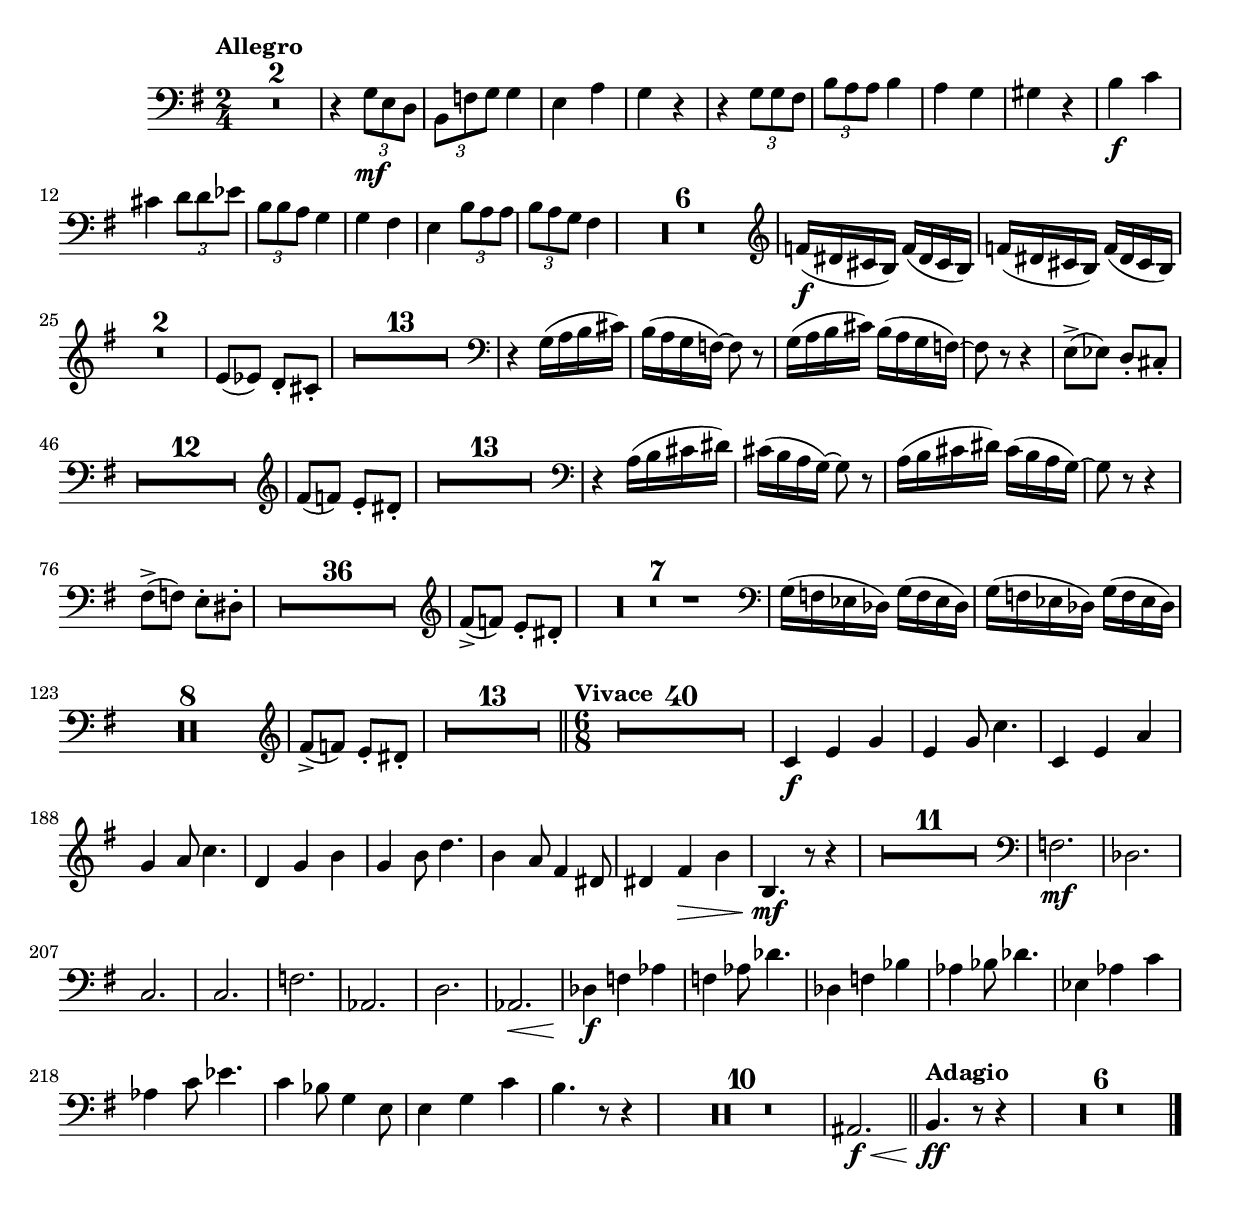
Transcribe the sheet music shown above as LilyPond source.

\version "2.12.0"
\score {  
    \relative c {
    \compressFullBarRests
    \clef bass
    %barkeysig: 
    \key g \major 
    %bartimesig: 
    \time 2/4 
    \tempo "Allegro" 
    R2 *2  | % 
    r4 \times 2/3{g'8 \mf e d  }      | % 3
    \times 2/3{b f' g } g4      | % 4
    e a      | % 5
    g r      | % 6
    r \times 2/3{g8 g fis  }      | % 7
    \times 2/3{b a a  } b4      | % 8
    a g      | % 9
    gis r      | % 10
    b \f c      | % 11
    cis \times 2/3{d8 d ees  }      | % 12
    \times 2/3{b b a  } g4      | % 13
    g fis      | % 14
    e \times 2/3{b'8 a a  }      | % 15
    \times 2/3{b a g  } fis4      | % 16
    R2 *6  | % 
    \clef treble
         | % 22
    f'16( \f dis cis b) f'( dis cis b)      | % 23
    f'( dis cis b) f'( dis cis b)      | % 24
    R2 *2  | % 
    e8( ees) d-.  cis-.       | % 27
    R2 *13  | % 
    \clef bass
         | % 40
    r4 g16( a b cis)      | % 41
    b( a g f~) f8 r      | % 42
    g16( a b cis) b( a g f~)      | % 43
    f8 r r4      | % 44
    e8-> ( ees) d-.  cis-.       | % 45
    R2 *12  | % 
    \clef treble
         | % 57
    fis'8( f) e-.  dis-.       | % 58
    R2 *13  | % 
    \clef bass
         | % 71
    r4 a16( b cis dis)      | % 72
    cis( b a g~) g8 r      | % 73
    a16( b cis dis) cis( b a g~)      | % 74
    g8 r r4      | % 75
    fis8-> ( f) e-.  dis-.       | % 76
    R2 *36  | % 
    \clef treble
         | % 112
    fis'8-> ( f) e-.  dis-.       | % 113
    R2 *7  | % 
    \clef bass
         | % 120
    g,16( f ees des) g( f ees des)      | % 121
    g( f ees des) g( f ees des)      | % 122
    R2 *8  | % 
    \clef treble
         | % 130
    fis'8-> ( f) e-.  dis-.       | % 131
    R2 *13    \bar "||"     | % 144
    %bartimesig: 
    \time 6/8 
    \tempo "Vivace"
    R2. *40     | % 145
    c4 \f e g      | % 185
    e g8 c4.      | % 186
    c,4 e a      | % 187
    g a8 c4.      | % 188
    d,4 g b      | % 189
    g b8 d4.      | % 190
    b4 a8 fis4 dis8      | % 191
    dis4 fis \> b      | % 192
    b,4. \! \mf r8 r4      | % 193
    R2. *11     | % 194
    \clef bass
    f2. \mf      | % 205
    des2.      | % 206
    c2.      | % 207
    c2.      | % 208
    f2.      | % 209
    aes,2.      | % 210
    d2.      | % 211
    aes2. \<      | % 212
    des4 \! \f f aes      | % 213
    f aes8 des4.      | % 214
    des,4 f bes      | % 215
    aes bes8 des4.      | % 216
    ees,4 aes c      | % 217
    aes c8 ees4.      | % 218
    c4 bes8 g4 e8      | % 219
    e4 g c      | % 220
    b4. r8 r4      | % 221
    R2. *10     | % 222
    ais,2. \< \f    \bar "||"      | % 232
    \tempo "Adagio"
    b4. \! \ff r8 r4      | % 233
    R2. *6 \bar "|."     | % 234
  }% end of last bar in partorvoice
}%% end of score-block 
